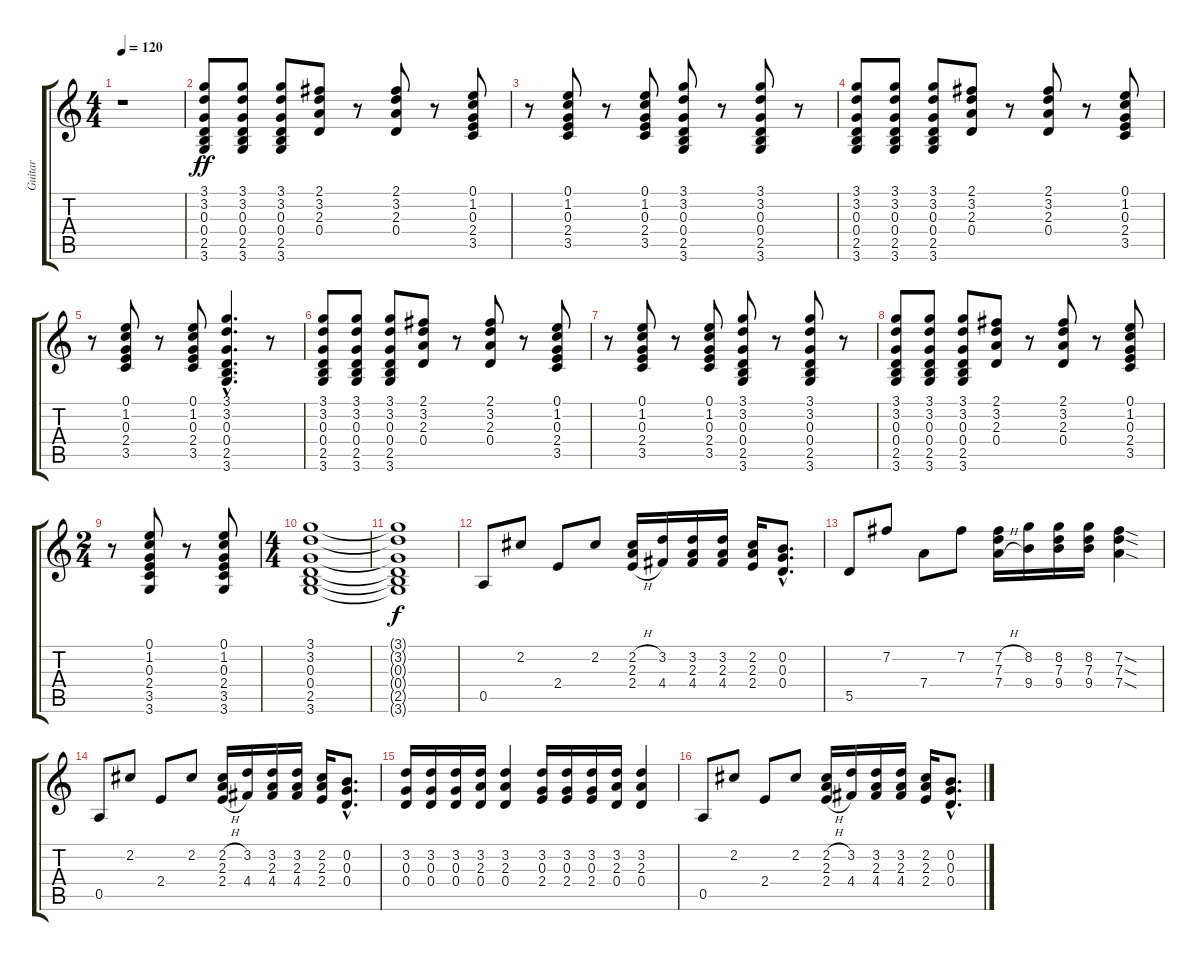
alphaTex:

\track ("Guitar" "Guitar") {instrument distortionguitar}
\staff {score tabs}
\tuning (E4 B3 G3 D3 A2 E2) {hide}
\ts (4 4)
\tempo 120
\clef g2
\ks c
r.1{dy ff} |
(3.1 3.2 0.3 0.4 2.5 3.6).8 (3.1 3.2 0.3 0.4 2.5 3.6).8 (3.1 3.2 0.3 0.4 2.5 3.6).8 (2.1 3.2 2.3 0.4).8 r.8 (2.1 3.2 2.3 0.4).8 r.8 (0.1 1.2 0.3 2.4 3.5).8 |
r.8 (0.1 1.2 0.3 2.4 3.5).8 r.8 (0.1 1.2 0.3 2.4 3.5).8 (3.1 3.2 0.3 0.4 2.5 3.6).8 r.8 (3.1 3.2 0.3 0.4 2.5 3.6).8 r.8 |
(3.1 3.2 0.3 0.4 2.5 3.6).8 (3.1 3.2 0.3 0.4 2.5 3.6).8 (3.1 3.2 0.3 0.4 2.5 3.6).8 (2.1 3.2 2.3 0.4).8 r.8 (2.1 3.2 2.3 0.4).8 r.8 (0.1 1.2 0.3 2.4 3.5).8 |
r.8 (0.1 1.2 0.3 2.4 3.5).8 r.8 (0.1 1.2 0.3 2.4 3.5).8 (3.1{hac} 3.2{hac} 0.3{hac} 0.4{hac} 2.5{hac} 3.6{hac}).4{d} r.8 |
(3.1 3.2 0.3 0.4 2.5 3.6).8 (3.1 3.2 0.3 0.4 2.5 3.6).8 (3.1 3.2 0.3 0.4 2.5 3.6).8 (2.1 3.2 2.3 0.4).8 r.8 (2.1 3.2 2.3 0.4).8 r.8 (0.1 1.2 0.3 2.4 3.5).8 |
r.8 (0.1 1.2 0.3 2.4 3.5).8 r.8 (0.1 1.2 0.3 2.4 3.5).8 (3.1 3.2 0.3 0.4 2.5 3.6).8 r.8 (3.1 3.2 0.3 0.4 2.5 3.6).8 r.8 |
(3.1 3.2 0.3 0.4 2.5 3.6).8 (3.1 3.2 0.3 0.4 2.5 3.6).8 (3.1 3.2 0.3 0.4 2.5 3.6).8 (2.1 3.2 2.3 0.4).8 r.8 (2.1 3.2 2.3 0.4).8 r.8 (0.1 1.2 0.3 2.4 3.5).8 |
\ts (2 4)
r.8 (0.1 1.2 0.3 2.4 3.5 3.6).8 r.8 (0.1 1.2 0.3 2.4 3.5 3.6).8 |
\ts (4 4)
(3.1 3.2 0.3 0.4 2.5 3.6).1 |
(3.1{t} 3.2{t} 0.3{t} 0.4{t} 2.5{t} 3.6{t}).1{dy f} |
0.5.8{instrument electricguitarclean} 2.2.8 2.4.8 2.2.8 (2.2{h} 2.3 2.4{h}).16 (3.2 4.4).16 (3.2 2.3 4.4).16 (3.2 2.3 4.4).16 (2.2 2.3 2.4).16 (0.2{hac} 0.3{hac} 0.4{hac}).8{d} |
5.5.8 7.2.8 7.4.8 7.2.8 (7.2{h} 7.3 7.4{h}).16 (8.2 9.4).16 (8.2 7.3 9.4).16 (8.2 7.3 9.4).16 (7.2{sod} 7.3{sod} 7.4{sod}).4 |
0.5.8 2.2.8 2.4.8 2.2.8 (2.2{h} 2.3 2.4{h}).16 (3.2 4.4).16 (3.2 2.3 4.4).16 (3.2 2.3 4.4).16 (2.2 2.3 2.4).16 (0.2{hac} 0.3{hac} 0.4{hac}).8{d} |
(3.2 0.3 0.4).16 (3.2 0.3 0.4).16 (3.2 0.3 0.4).16 (3.2 2.3 0.4).16 (3.2 2.3 0.4).4 (3.2 0.3 2.4).16 (3.2 0.3 2.4).16 (3.2 0.3 2.4).16 (3.2 2.3 0.4).16 (3.2 2.3 0.4).4 |
0.5.8 2.2.8 2.4.8 2.2.8 (2.2{h} 2.3 2.4{h}).16 (3.2 4.4).16 (3.2 2.3 4.4).16 (3.2 2.3 4.4).16 (2.2 2.3 2.4).16 (0.2{hac} 0.3{hac} 0.4{hac}).8{d}
